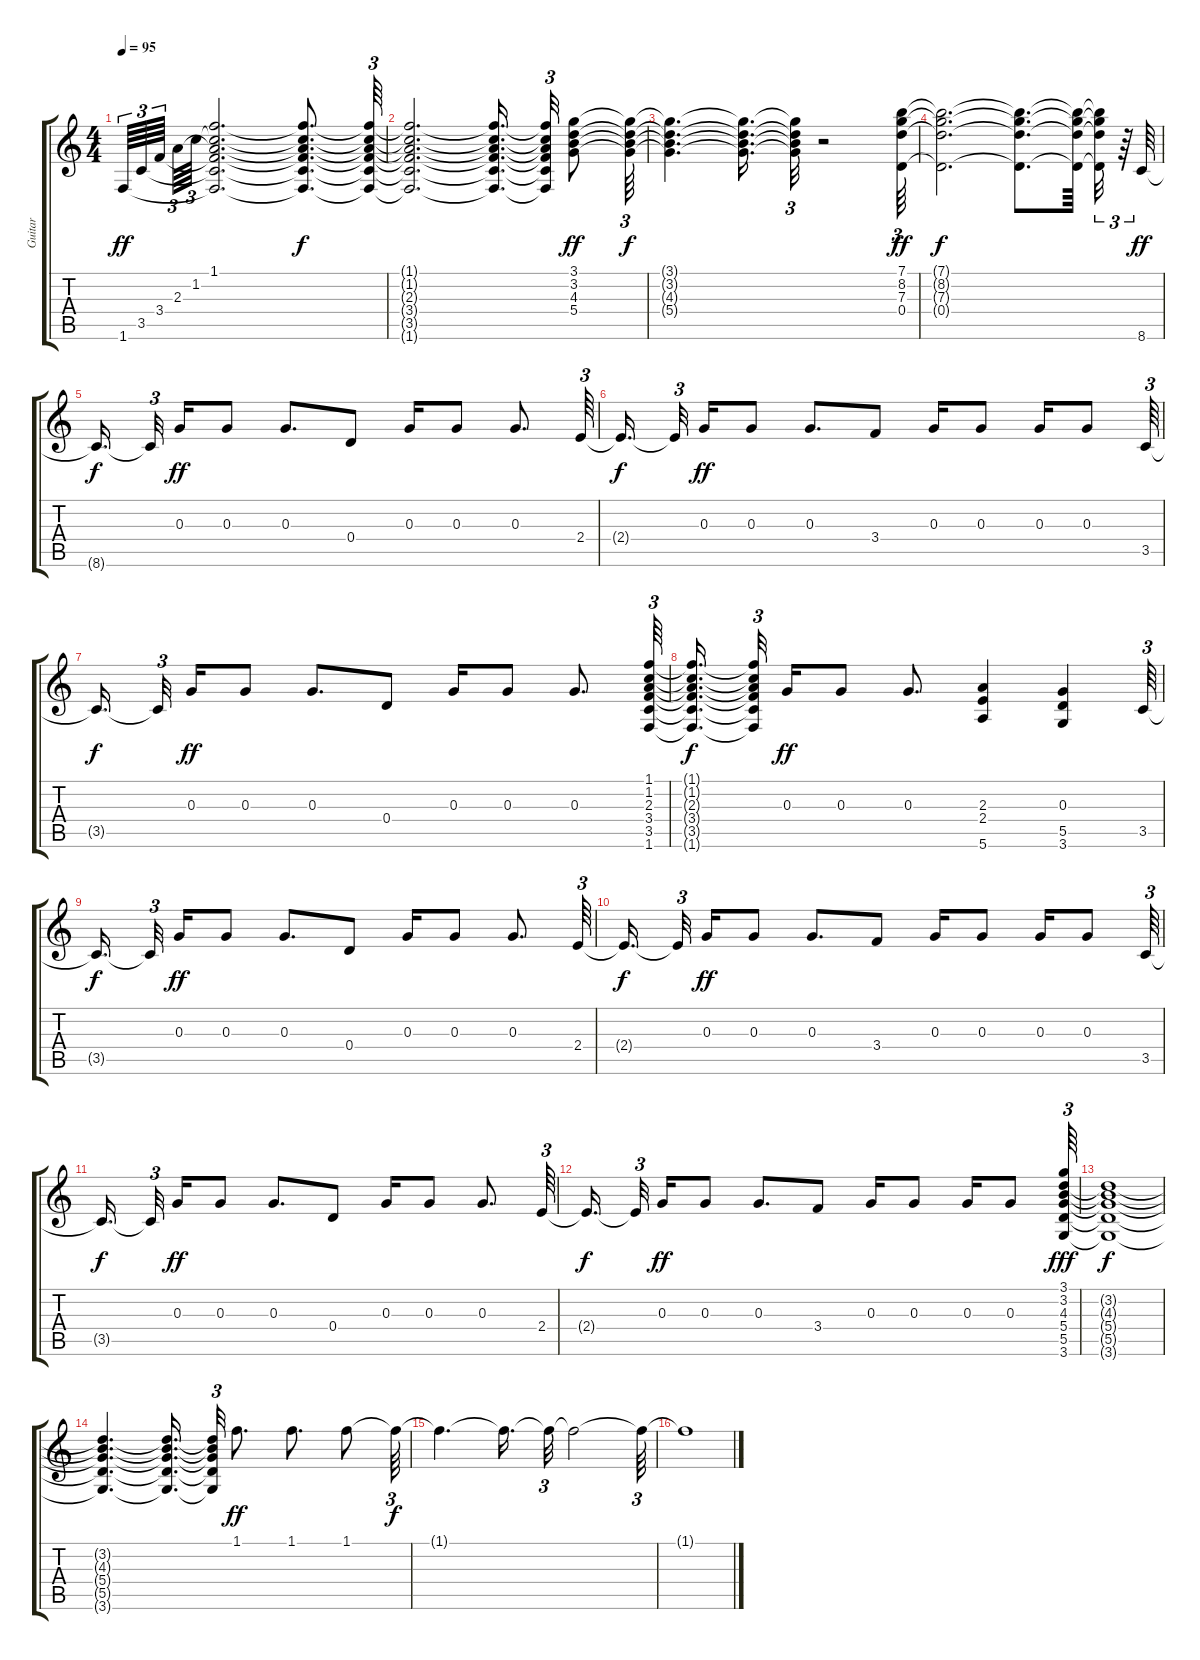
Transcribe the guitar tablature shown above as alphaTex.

\track ("Guitar" "Guitar") {instrument overdrivenguitar}
\staff {score tabs}
\tuning (E4 B3 G3 D3 A2 E2) {hide}
\ts (4 4)
\tempo 95
\clef g2
\ks c
1.6.64{tu (3 2) dy ff} 3.5.64{tu (3 2)} 3.4.64{tu (3 2) beam splitsecondary} 2.3.64{tu (3 2)} 1.2.64{tu (3 2)} (1.1 1.2{t} 2.3{t} 3.4{t} 3.5{t} 1.6{t}).2{d} (1.1{t} 1.2{t} 2.3{t} 3.4{t} 3.5{t} 1.6{t}).8{d dy f} (1.1{t} 1.2{t} 2.3{t} 3.4{t} 3.5{t} 1.6{t}).64{tu (3 2)} |
(1.1{t} 1.2{t} 2.3{t} 3.4{t} 3.5{t} 1.6{t}).2{d} (1.1{t} 1.2{t} 2.3{t} 3.4{t} 3.5{t} 1.6{t}).16{d beam splitsecondary} (1.1{t} 1.2{t} 2.3{t} 3.4{t} 3.5{t} 1.6{t}).32{tu (3 2)} (3.1 3.2 4.3 5.4).8{dy ff} (3.1{t} 3.2{t} 4.3{t} 5.4{t}).64{tu (3 2) dy f} |
(3.1{t} 3.2{t} 4.3{t} 5.4{t}).4{d} (3.1{t} 3.2{t} 4.3{t} 5.4{t}).16{d} (3.1{t} 3.2{t} 4.3{t} 5.4{t}).32{tu (3 2)} r.2 (7.1 8.2 7.3 0.4).64{tu (3 2) dy ff} |
(7.1{t} 8.2{t} 7.3{t} 0.4{t}).2{d dy f} (7.1{t} 8.2{t} 7.3{t} 0.4{t}).8{d} (7.1{t} 8.2{t} 7.3{t} 0.4{t}).64{beam splitsecondary} (7.1{t} 8.2{t} 7.3{t} 0.4{t}).32{tu (3 2)} r.64{tu (3 2)} 8.6.64{dy ff} |
8.6{t}.16{d dy f beam splitsecondary} 8.6{t}.32{tu (3 2) beam splitsecondary} 0.3.16{dy ff} 0.3.8 0.3.8{d} 0.4.8 0.3.16 0.3.8 0.3.8{d} 2.4.64{tu (3 2)} |
2.4{t}.16{d dy f beam splitsecondary} 2.4{t}.32{tu (3 2) beam splitsecondary} 0.3.16{dy ff} 0.3.8 0.3.8{d} 3.4.8 0.3.16 0.3.8 0.3.16 0.3.8 3.5.64{tu (3 2)} |
3.5{t}.16{d dy f beam splitsecondary} 3.5{t}.32{tu (3 2) beam splitsecondary} 0.3.16{dy ff} 0.3.8 0.3.8{d} 0.4.8 0.3.16 0.3.8 0.3.8{d} (1.1 1.2 2.3 3.4 3.5 1.6).64{tu (3 2)} |
(1.1{t} 1.2{t} 2.3{t} 3.4{t} 3.5{t} 1.6{t}).16{d dy f beam splitsecondary} (1.1{t} 1.2{t} 2.3{t} 3.4{t} 3.5{t} 1.6{t}).32{tu (3 2) beam splitsecondary} 0.3.16{dy ff} 0.3.8 0.3.8{d} (2.3 2.4 5.6).4 (0.3 5.5 3.6).4 3.5.64{tu (3 2)} |
3.5{t}.16{d dy f beam splitsecondary} 3.5{t}.32{tu (3 2) beam splitsecondary} 0.3.16{dy ff} 0.3.8 0.3.8{d} 0.4.8 0.3.16 0.3.8 0.3.8{d} 2.4.64{tu (3 2)} |
2.4{t}.16{d dy f beam splitsecondary} 2.4{t}.32{tu (3 2) beam splitsecondary} 0.3.16{dy ff} 0.3.8 0.3.8{d} 3.4.8 0.3.16 0.3.8 0.3.16 0.3.8 3.5.64{tu (3 2)} |
3.5{t}.16{d dy f beam splitsecondary} 3.5{t}.32{tu (3 2) beam splitsecondary} 0.3.16{dy ff} 0.3.8 0.3.8{d} 0.4.8 0.3.16 0.3.8 0.3.8{d} 2.4.64{tu (3 2)} |
2.4{t}.16{d dy f beam splitsecondary} 2.4{t}.32{tu (3 2) beam splitsecondary} 0.3.16{dy ff} 0.3.8 0.3.8{d} 3.4.8 0.3.16 0.3.8 0.3.16 0.3.8 (3.1 3.2 4.3 5.4 5.5 3.6).64{tu (3 2) dy fff} |
(3.2{t} 4.3{t} 5.4{t} 5.5{t} 3.6{t}).1{dy f} |
(3.2{t} 4.3{t} 5.4{t} 5.5{t} 3.6{t}).4{d} (3.2{t} 4.3{t} 5.4{t} 5.5{t} 3.6{t}).16{d beam splitsecondary} (3.2{t} 4.3{t} 5.4{t} 5.5{t} 3.6{t}).32{tu (3 2)} 1.1.8{d dy ff} 1.1.8{d} 1.1.8 1.1{t}.64{tu (3 2) dy f} |
1.1{t}.4{d} 1.1{t}.16{d} 1.1{t}.32{tu (3 2)} 1.1{t}.2 1.1{t}.64{tu (3 2)} |
1.1{t}.1
